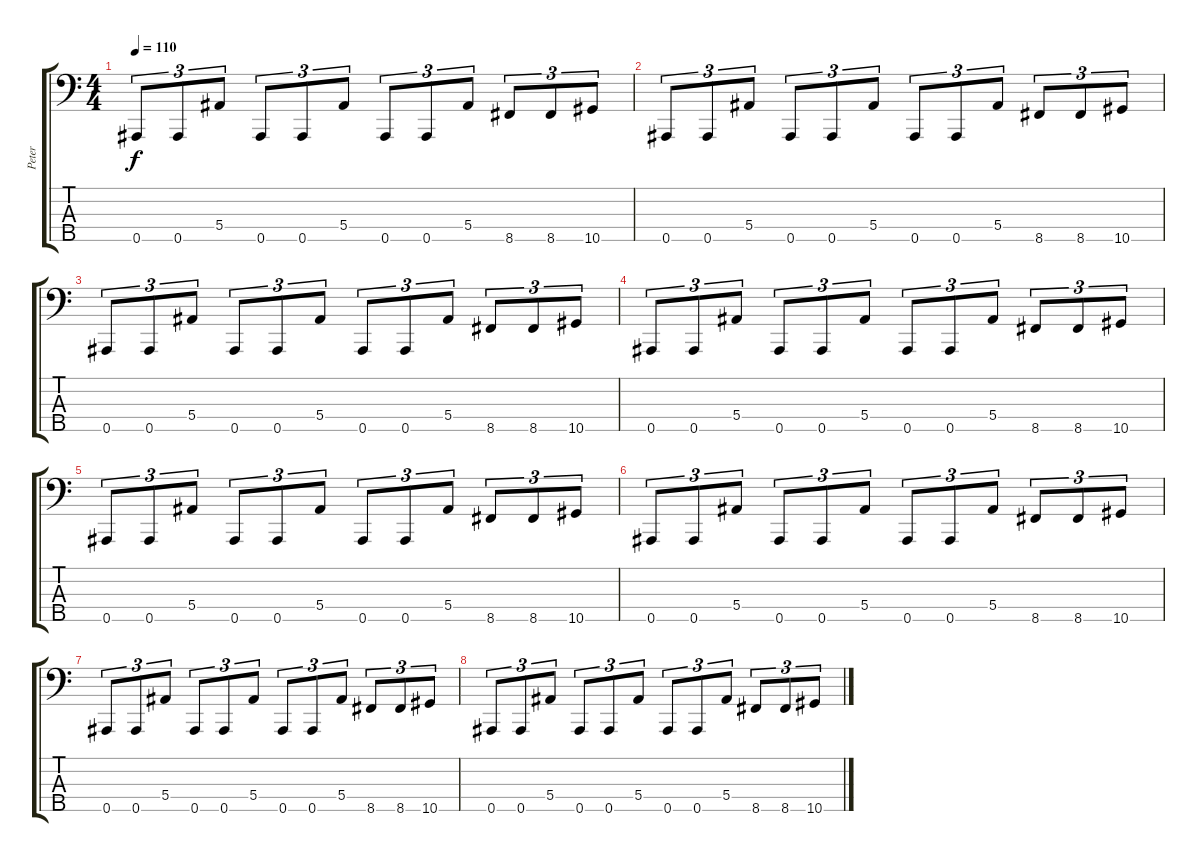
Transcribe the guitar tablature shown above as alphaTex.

\track ("Peter" "Peter") {instrument electricbassfinger}
\staff {score tabs}
\tuning (Ab2 Eb2 Bb1 F1 Bb0) {hide}
\ts (4 4)
\tempo 110
\clef f4
\ks c
0.5.8{tu (3 2) dy f} 0.5.8{tu (3 2)} 5.4.8{tu (3 2)} 0.5.8{tu (3 2)} 0.5.8{tu (3 2)} 5.4.8{tu (3 2)} 0.5.8{tu (3 2)} 0.5.8{tu (3 2)} 5.4.8{tu (3 2)} 8.5.8{tu (3 2)} 8.5.8{tu (3 2)} 10.5.8{tu (3 2)} |
0.5.8{tu (3 2)} 0.5.8{tu (3 2)} 5.4.8{tu (3 2)} 0.5.8{tu (3 2)} 0.5.8{tu (3 2)} 5.4.8{tu (3 2)} 0.5.8{tu (3 2)} 0.5.8{tu (3 2)} 5.4.8{tu (3 2)} 8.5.8{tu (3 2)} 8.5.8{tu (3 2)} 10.5.8{tu (3 2)} |
0.5.8{tu (3 2)} 0.5.8{tu (3 2)} 5.4.8{tu (3 2)} 0.5.8{tu (3 2)} 0.5.8{tu (3 2)} 5.4.8{tu (3 2)} 0.5.8{tu (3 2)} 0.5.8{tu (3 2)} 5.4.8{tu (3 2)} 8.5.8{tu (3 2)} 8.5.8{tu (3 2)} 10.5.8{tu (3 2)} |
0.5.8{tu (3 2)} 0.5.8{tu (3 2)} 5.4.8{tu (3 2)} 0.5.8{tu (3 2)} 0.5.8{tu (3 2)} 5.4.8{tu (3 2)} 0.5.8{tu (3 2)} 0.5.8{tu (3 2)} 5.4.8{tu (3 2)} 8.5.8{tu (3 2)} 8.5.8{tu (3 2)} 10.5.8{tu (3 2)} |
0.5.8{tu (3 2)} 0.5.8{tu (3 2)} 5.4.8{tu (3 2)} 0.5.8{tu (3 2)} 0.5.8{tu (3 2)} 5.4.8{tu (3 2)} 0.5.8{tu (3 2)} 0.5.8{tu (3 2)} 5.4.8{tu (3 2)} 8.5.8{tu (3 2)} 8.5.8{tu (3 2)} 10.5.8{tu (3 2)} |
0.5.8{tu (3 2)} 0.5.8{tu (3 2)} 5.4.8{tu (3 2)} 0.5.8{tu (3 2)} 0.5.8{tu (3 2)} 5.4.8{tu (3 2)} 0.5.8{tu (3 2)} 0.5.8{tu (3 2)} 5.4.8{tu (3 2)} 8.5.8{tu (3 2)} 8.5.8{tu (3 2)} 10.5.8{tu (3 2)} |
0.5.8{tu (3 2)} 0.5.8{tu (3 2)} 5.4.8{tu (3 2)} 0.5.8{tu (3 2)} 0.5.8{tu (3 2)} 5.4.8{tu (3 2)} 0.5.8{tu (3 2)} 0.5.8{tu (3 2)} 5.4.8{tu (3 2)} 8.5.8{tu (3 2)} 8.5.8{tu (3 2)} 10.5.8{tu (3 2)} |
0.5.8{tu (3 2)} 0.5.8{tu (3 2)} 5.4.8{tu (3 2)} 0.5.8{tu (3 2)} 0.5.8{tu (3 2)} 5.4.8{tu (3 2)} 0.5.8{tu (3 2)} 0.5.8{tu (3 2)} 5.4.8{tu (3 2)} 8.5.8{tu (3 2)} 8.5.8{tu (3 2)} 10.5.8{tu (3 2)}
